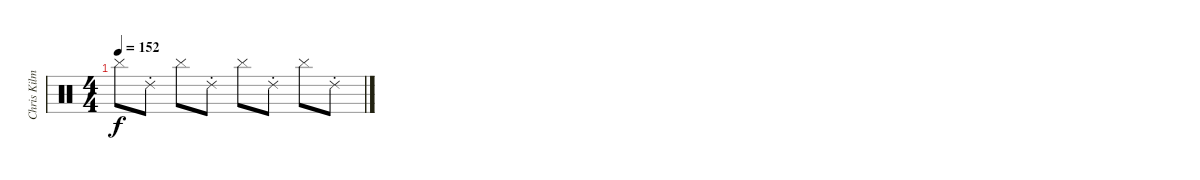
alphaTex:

\track ("Chris Kilmore" "Chris Kilm") {instrument percussion}
\staff {score}
\articulation defaults
\ts (4 4)
\tempo 152
\clef neutral
\ks c "Cymbal (hit)".8{dy f} "Ride (choke) 2".8 "Cymbal (hit)".8 "Ride (choke) 2".8 "Cymbal (hit)".8 "Ride (choke) 2".8 "Cymbal (hit)".8 "Ride (choke) 2".8
